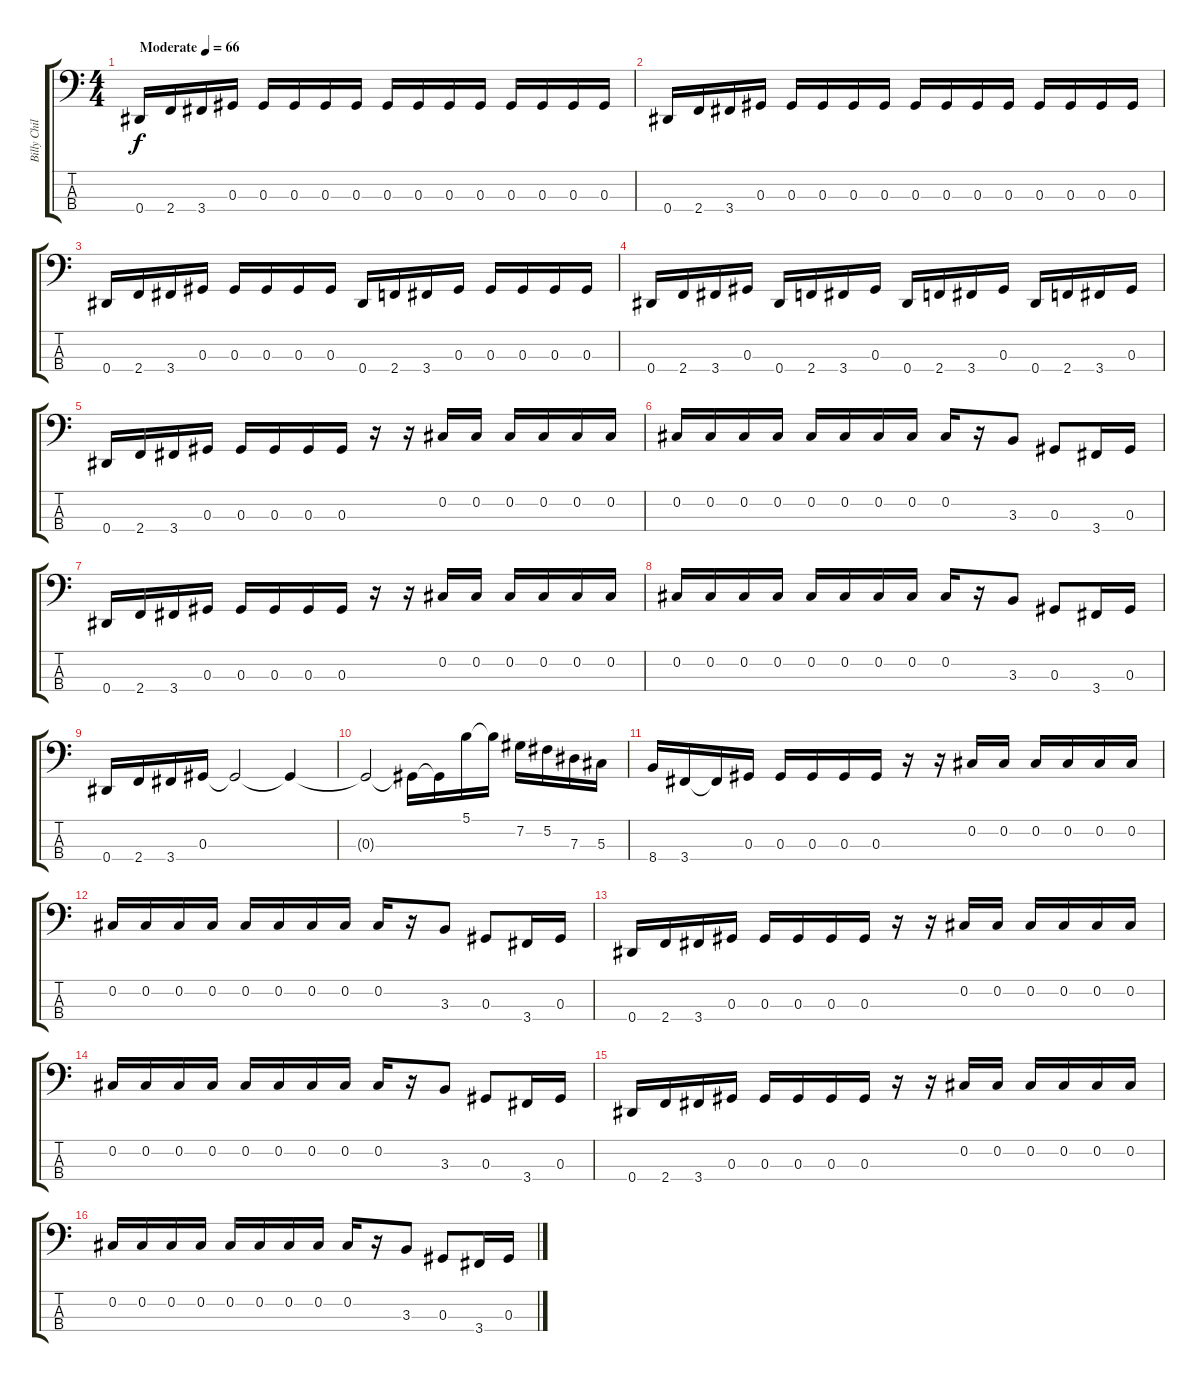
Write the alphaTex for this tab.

\track ("Billy Childs" "Billy Chil") {instrument electricbasspick}
\staff {score tabs}
\tuning (Gb2 Db2 Ab1 Eb1) {hide}
\ts (4 4)
\tempo (66 "Moderate")
\clef f4
\ks c
0.4.16{dy f instrument electricbasspick} 2.4.16 3.4.16 0.3.16 0.3.16 0.3.16 0.3.16 0.3.16 0.3.16 0.3.16 0.3.16 0.3.16 0.3.16 0.3.16 0.3.16 0.3.16 |
0.4.16 2.4.16 3.4.16 0.3.16 0.3.16 0.3.16 0.3.16 0.3.16 0.3.16 0.3.16 0.3.16 0.3.16 0.3.16 0.3.16 0.3.16 0.3.16 |
0.4.16 2.4.16 3.4.16 0.3.16 0.3.16 0.3.16 0.3.16 0.3.16 0.4.16 2.4.16 3.4.16 0.3.16 0.3.16 0.3.16 0.3.16 0.3.16 |
0.4.16 2.4.16 3.4.16 0.3.16 0.4.16 2.4.16 3.4.16 0.3.16 0.4.16 2.4.16 3.4.16 0.3.16 0.4.16 2.4.16 3.4.16 0.3.16 |
0.4.16 2.4.16 3.4.16 0.3.16 0.3.16 0.3.16 0.3.16 0.3.16 r.16 r.16 0.2.16 0.2.16 0.2.16 0.2.16 0.2.16 0.2.16 |
0.2.16 0.2.16 0.2.16 0.2.16 0.2.16 0.2.16 0.2.16 0.2.16 0.2.16 r.16 3.3.8 0.3.8 3.4.16 0.3.16 |
0.4.16 2.4.16 3.4.16 0.3.16 0.3.16 0.3.16 0.3.16 0.3.16 r.16 r.16 0.2.16 0.2.16 0.2.16 0.2.16 0.2.16 0.2.16 |
0.2.16 0.2.16 0.2.16 0.2.16 0.2.16 0.2.16 0.2.16 0.2.16 0.2.16 r.16 3.3.8 0.3.8 3.4.16 0.3.16 |
0.4.16 2.4.16 3.4.16 0.3.16 0.3{t}.2 0.3{t}.4 |
0.3{t}.2 0.3{t}.16 0.3{t}.16 5.1.16 5.1{t}.16 7.2.16 5.2.16 7.3.16 5.3.16 |
8.4.16 3.4.16 3.4{t}.16 0.3.16 0.3.16 0.3.16 0.3.16 0.3.16 r.16 r.16 0.2.16 0.2.16 0.2.16 0.2.16 0.2.16 0.2.16 |
0.2.16 0.2.16 0.2.16 0.2.16 0.2.16 0.2.16 0.2.16 0.2.16 0.2.16 r.16 3.3.8 0.3.8 3.4.16 0.3.16 |
0.4.16 2.4.16 3.4.16 0.3.16 0.3.16 0.3.16 0.3.16 0.3.16 r.16 r.16 0.2.16 0.2.16 0.2.16 0.2.16 0.2.16 0.2.16 |
0.2.16 0.2.16 0.2.16 0.2.16 0.2.16 0.2.16 0.2.16 0.2.16 0.2.16 r.16 3.3.8 0.3.8 3.4.16 0.3.16 |
0.4.16 2.4.16 3.4.16 0.3.16 0.3.16 0.3.16 0.3.16 0.3.16 r.16 r.16 0.2.16 0.2.16 0.2.16 0.2.16 0.2.16 0.2.16 |
0.2.16 0.2.16 0.2.16 0.2.16 0.2.16 0.2.16 0.2.16 0.2.16 0.2.16 r.16 3.3.8 0.3.8 3.4.16 0.3.16
